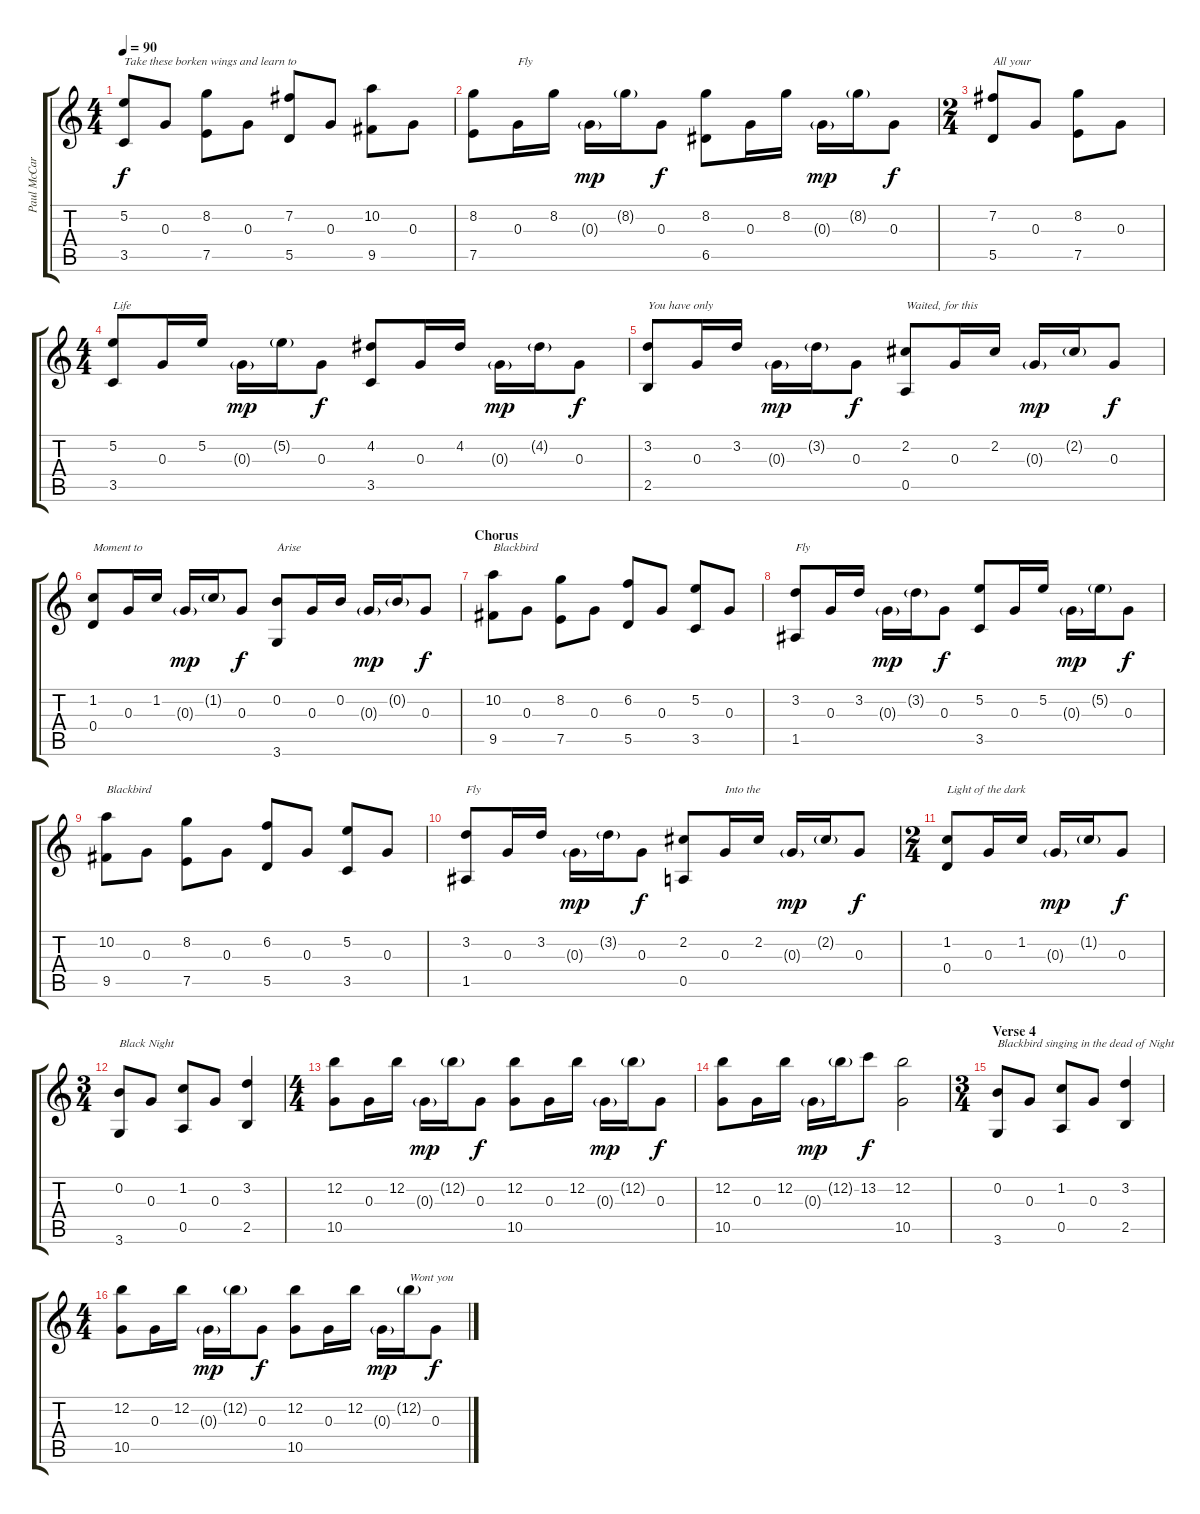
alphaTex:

\track ("Paul McCartney" "Paul McCar") {instrument acousticguitarnylon}
\staff {score tabs}
\tuning (E4 B3 G3 D3 A2 E2) {hide}
\ts (4 4)
\tempo 90
\clef g2
\ks c
(5.2 3.5).8{txt "Take these borken wings and learn to" dy f} 0.3.8 (8.2 7.5).8 0.3.8 (7.2 5.5).8 0.3.8 (10.2 9.5).8 0.3.8 |
(8.2 7.5).8 0.3.16{txt "Fly"} 8.2.16 0.3{g}.16{dy mp} 8.2{g}.16 0.3.8{dy f} (8.2 6.5).8 0.3.16 8.2.16 0.3{g}.16{dy mp} 8.2{g}.16 0.3.8{dy f} |
\ts (2 4)
(7.2 5.5).8{txt "All your"} 0.3.8 (8.2 7.5).8 0.3.8 |
\ts (4 4)
(5.2 3.5).8{txt "Life"} 0.3.16 5.2.16 0.3{g}.16{dy mp} 5.2{g}.16 0.3.8{dy f} (4.2 3.5).8 0.3.16 4.2.16 0.3{g}.16{dy mp} 4.2{g}.16 0.3.8{dy f} |
(3.2 2.5).8{txt "You have only"} 0.3.16 3.2.16 0.3{g}.16{dy mp} 3.2{g}.16 0.3.8{dy f} (2.2 0.5).8{txt "Waited, for this"} 0.3.16 2.2.16 0.3{g}.16{dy mp} 2.2{g}.16 0.3.8{dy f} |
(1.2 0.4).8{txt "Moment to"} 0.3.16 1.2.16 0.3{g}.16{dy mp} 1.2{g}.16 0.3.8{dy f} (0.2 3.6).8{txt "Arise"} 0.3.16 0.2.16 0.3{g}.16{dy mp} 0.2{g}.16 0.3.8{dy f} |
\section ("" "Chorus")
(10.2 9.5).8{txt "Blackbird"} 0.3.8 (8.2 7.5).8 0.3.8 (6.2 5.5).8 0.3.8 (5.2 3.5).8 0.3.8 |
(3.2 1.5).8{txt "Fly"} 0.3.16 3.2.16 0.3{g}.16{dy mp} 3.2{g}.16 0.3.8{dy f} (5.2 3.5).8 0.3.16 5.2.16 0.3{g}.16{dy mp} 5.2{g}.16 0.3.8{dy f} |
(10.2 9.5).8{txt "Blackbird"} 0.3.8 (8.2 7.5).8 0.3.8 (6.2 5.5).8 0.3.8 (5.2 3.5).8 0.3.8 |
(3.2 1.5).8{txt "Fly"} 0.3.16 3.2.16 0.3{g}.16{dy mp} 3.2{g}.16 0.3.8{dy f} (2.2 0.5).8 0.3.16{txt "Into the"} 2.2.16 0.3{g}.16{dy mp} 2.2{g}.16 0.3.8{dy f} |
\ts (2 4)
(1.2 0.4).8{txt "Light of the dark"} 0.3.16 1.2.16 0.3{g}.16{dy mp} 1.2{g}.16 0.3.8{dy f} |
\ts (3 4)
(0.2 3.6).8{txt "Black Night"} 0.3.8 (1.2 0.5).8 0.3.8 (3.2 2.5).4 |
\ts (4 4)
(12.2 10.5).8 0.3.16 12.2.16 0.3{g}.16{dy mp} 12.2{g}.16 0.3.8{dy f} (12.2 10.5).8 0.3.16 12.2.16 0.3{g}.16{dy mp} 12.2{g}.16 0.3.8{dy f} |
(12.2 10.5).8 0.3.16 12.2.16 0.3{g}.16{dy mp} 12.2{g}.16 13.2.8{dy f} (12.2 10.5).2 |
\ts (3 4)
\section ("" "Verse 4")
(0.2 3.6).8{txt "Blackbird singing in the dead of Night"} 0.3.8 (1.2 0.5).8 0.3.8 (3.2 2.5).4 |
\ts (4 4)
(12.2 10.5).8 0.3.16 12.2.16 0.3{g}.16{dy mp} 12.2{g}.16 0.3.8{dy f} (12.2 10.5).8 0.3.16 12.2.16 0.3{g}.16{dy mp} 12.2{g}.16{txt "Wont you"} 0.3.8{dy f}
